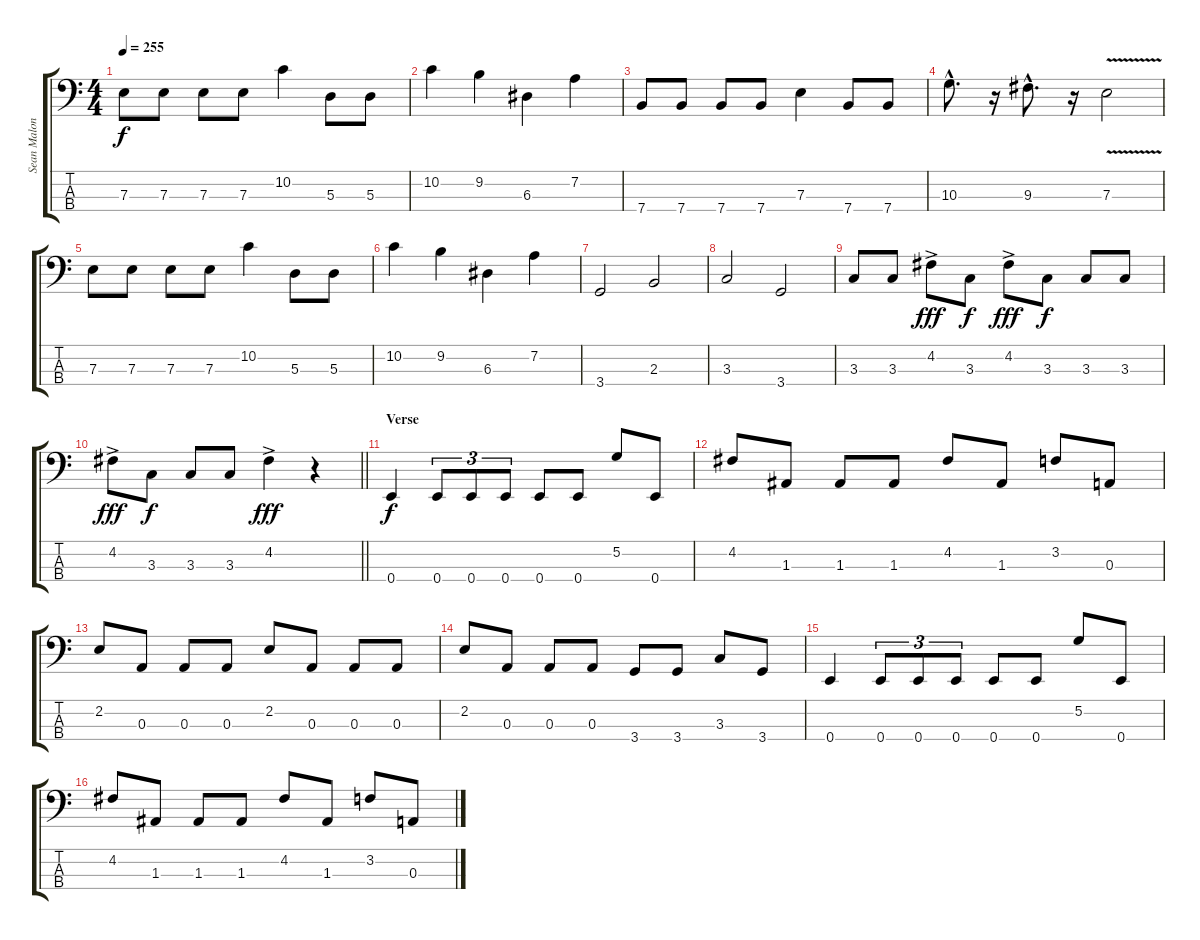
\track ("Sean Malone - Fretless Bass" "Sean Malon") {instrument fretlessbass}
\staff {score tabs}
\tuning (G2 D2 A1 E1) {hide}
\ts (4 4)
\tempo 255
\clef f4
\ks c
7.3.8{dy f} 7.3.8 7.3.8 7.3.8 10.2.4 5.3.8 5.3.8 |
10.2.4 9.2.4 6.3.4 7.2.4 |
7.4.8 7.4.8 7.4.8 7.4.8 7.3.4 7.4.8 7.4.8 |
10.3{hac}.8{d} r.16 9.3{hac}.8{d} r.16 7.3{v}.2 |
7.3.8 7.3.8 7.3.8 7.3.8 10.2.4 5.3.8 5.3.8 |
10.2.4 9.2.4 6.3.4 7.2.4 |
3.4.2 2.3.2 |
3.3.2 3.4.2 |
3.3.8 3.3.8 4.2{ac}.8{dy fff} 3.3.8{dy f} 4.2{ac}.8{dy fff} 3.3.8{dy f} 3.3.8 3.3.8 |
\barLineRight lightlight
4.2{ac}.8{dy fff} 3.3.8{dy f} 3.3.8 3.3.8 4.2{ac}.4{dy fff} r.4 |
\section ("" "Verse")
0.4.4{dy f} 0.4.8{tu (3 2)} 0.4.8{tu (3 2)} 0.4.8{tu (3 2)} 0.4.8 0.4.8 5.2.8 0.4.8 |
4.2.8 1.3.8 1.3.8 1.3.8 4.2.8 1.3.8 3.2.8 0.3.8 |
2.2.8 0.3.8 0.3.8 0.3.8 2.2.8 0.3.8 0.3.8 0.3.8 |
2.2.8 0.3.8 0.3.8 0.3.8 3.4.8 3.4.8 3.3.8 3.4.8 |
0.4.4 0.4.8{tu (3 2)} 0.4.8{tu (3 2)} 0.4.8{tu (3 2)} 0.4.8 0.4.8 5.2.8 0.4.8 |
4.2.8 1.3.8 1.3.8 1.3.8 4.2.8 1.3.8 3.2.8 0.3.8
